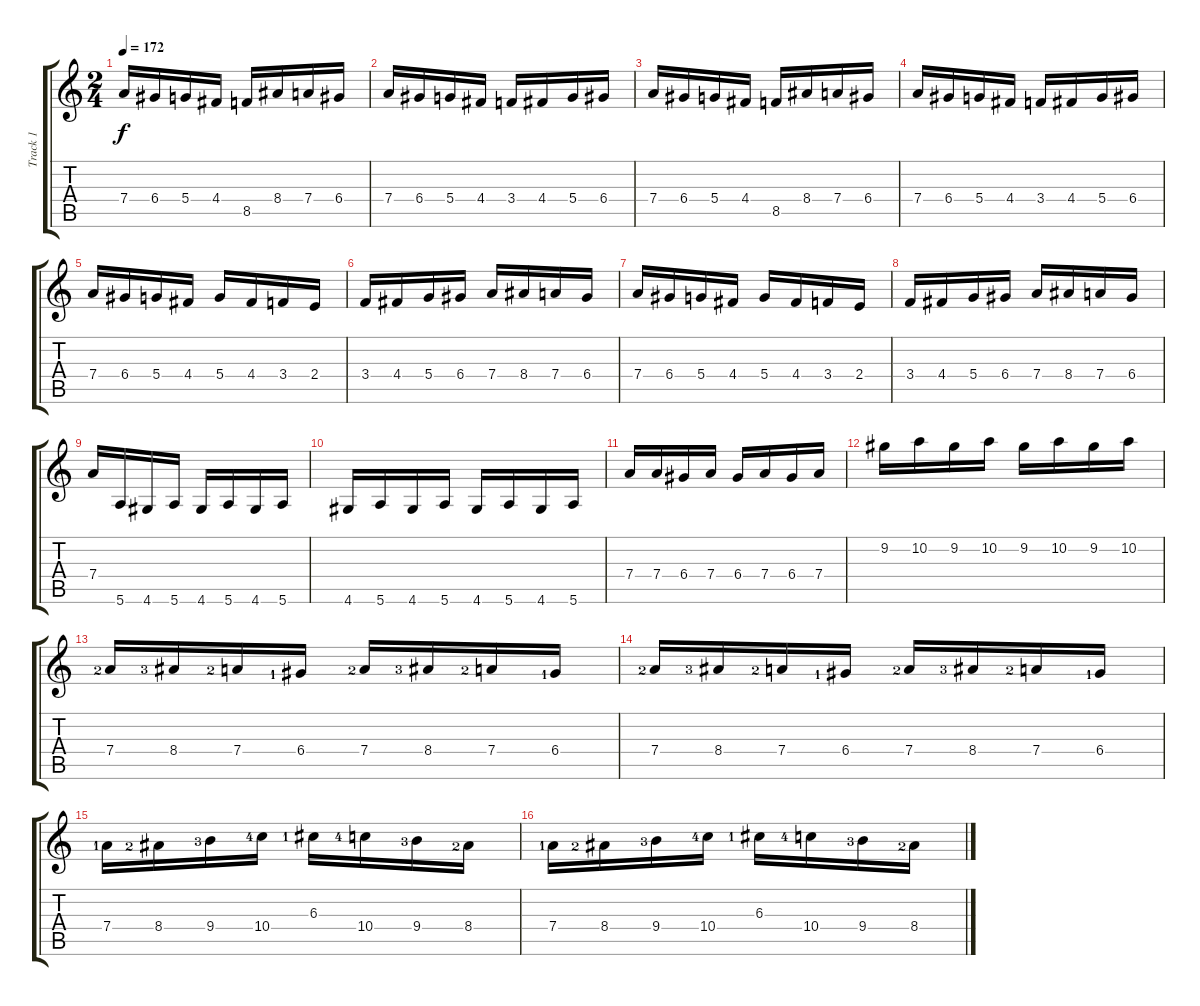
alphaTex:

\track ("Track 1" "Track 1") {instrument distortionguitar}
\staff {score tabs}
\tuning (E4 B3 G3 D3 A2 E2) {hide}
\ts (2 4)
\tempo 172
\clef g2
\ks c
7.4.16{dy f} 6.4.16 5.4.16 4.4.16 8.5.16 8.4.16 7.4.16 6.4.16 |
7.4.16 6.4.16 5.4.16 4.4.16 3.4.16 4.4.16 5.4.16 6.4.16 |
7.4.16 6.4.16 5.4.16 4.4.16 8.5.16 8.4.16 7.4.16 6.4.16 |
7.4.16 6.4.16 5.4.16 4.4.16 3.4.16 4.4.16 5.4.16 6.4.16 |
7.4.16 6.4.16 5.4.16 4.4.16 5.4.16 4.4.16 3.4.16 2.4.16 |
3.4.16 4.4.16 5.4.16 6.4.16 7.4.16 8.4.16 7.4.16 6.4.16 |
7.4.16 6.4.16 5.4.16 4.4.16 5.4.16 4.4.16 3.4.16 2.4.16 |
3.4.16 4.4.16 5.4.16 6.4.16 7.4.16 8.4.16 7.4.16 6.4.16 |
7.4.16 5.6.16 4.6.16 5.6.16 4.6.16 5.6.16 4.6.16 5.6.16 |
4.6.16 5.6.16 4.6.16 5.6.16 4.6.16 5.6.16 4.6.16 5.6.16 |
7.4.16 7.4.16 6.4.16 7.4.16 6.4.16 7.4.16 6.4.16 7.4.16 |
9.2.16 10.2.16 9.2.16 10.2.16 9.2.16 10.2.16 9.2.16 10.2.16 |
7.4{lf 3}.16 8.4{lf 4}.16 7.4{lf 3}.16 6.4{lf 2}.16 7.4{lf 3}.16 8.4{lf 4}.16 7.4{lf 3}.16 6.4{lf 2}.16 |
7.4{lf 3}.16 8.4{lf 4}.16 7.4{lf 3}.16 6.4{lf 2}.16 7.4{lf 3}.16 8.4{lf 4}.16 7.4{lf 3}.16 6.4{lf 2}.16 |
7.4{lf 2}.16 8.4{lf 3}.16 9.4{lf 4}.16 10.4{lf 5}.16 6.3{lf 2}.16 10.4{lf 5}.16 9.4{lf 4}.16 8.4{lf 3}.16 |
7.4{lf 2}.16 8.4{lf 3}.16 9.4{lf 4}.16 10.4{lf 5}.16 6.3{lf 2}.16 10.4{lf 5}.16 9.4{lf 4}.16 8.4{lf 3}.16
